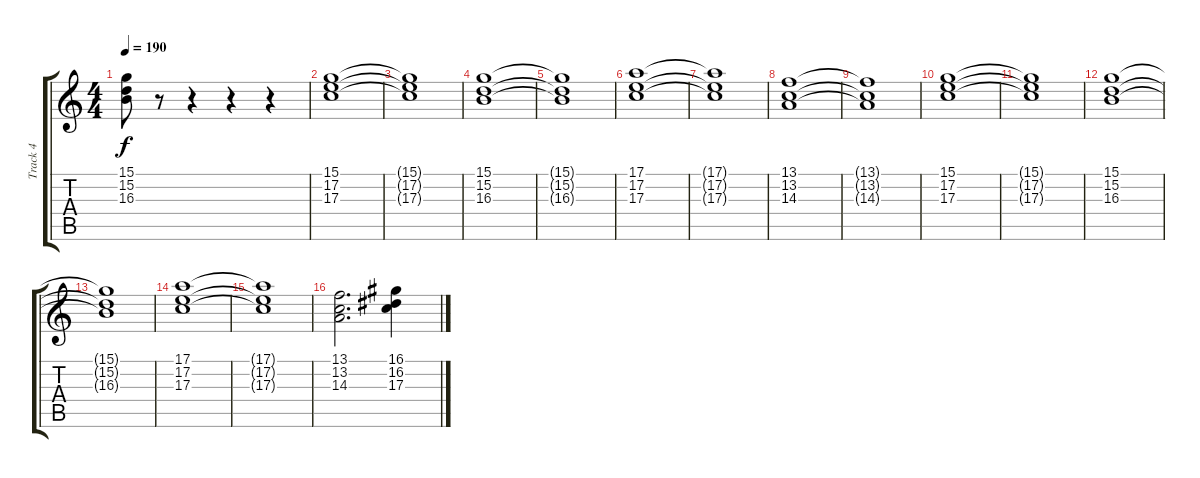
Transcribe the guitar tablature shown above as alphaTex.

\track ("Track 4" "Track 4") {instrument drawbarorgan}
\staff {score tabs}
\tuning (E4 B3 G3 D3 A2 E2) {hide}
\ts (4 4)
\tempo 190
\clef g2
\ks c
(15.1{t} 15.2{t} 16.3{t}).8{dy f} r.8 r.4 r.4 r.4 |
(15.1 17.2 17.3).1 |
(15.1{t} 17.2{t} 17.3{t}).1 |
(15.1 15.2 16.3).1 |
(15.1{t} 15.2{t} 16.3{t}).1 |
(17.1 17.2 17.3).1 |
(17.1{t} 17.2{t} 17.3{t}).1 |
(13.1 13.2 14.3).1 |
(13.1{t} 13.2{t} 14.3{t}).1 |
(15.1 17.2 17.3).1 |
(15.1{t} 17.2{t} 17.3{t}).1 |
(15.1 15.2 16.3).1 |
(15.1{t} 15.2{t} 16.3{t}).1 |
(17.1 17.2 17.3).1 |
(17.1{t} 17.2{t} 17.3{t}).1 |
(13.1 13.2 14.3).2{d} (16.1 16.2 17.3).4
